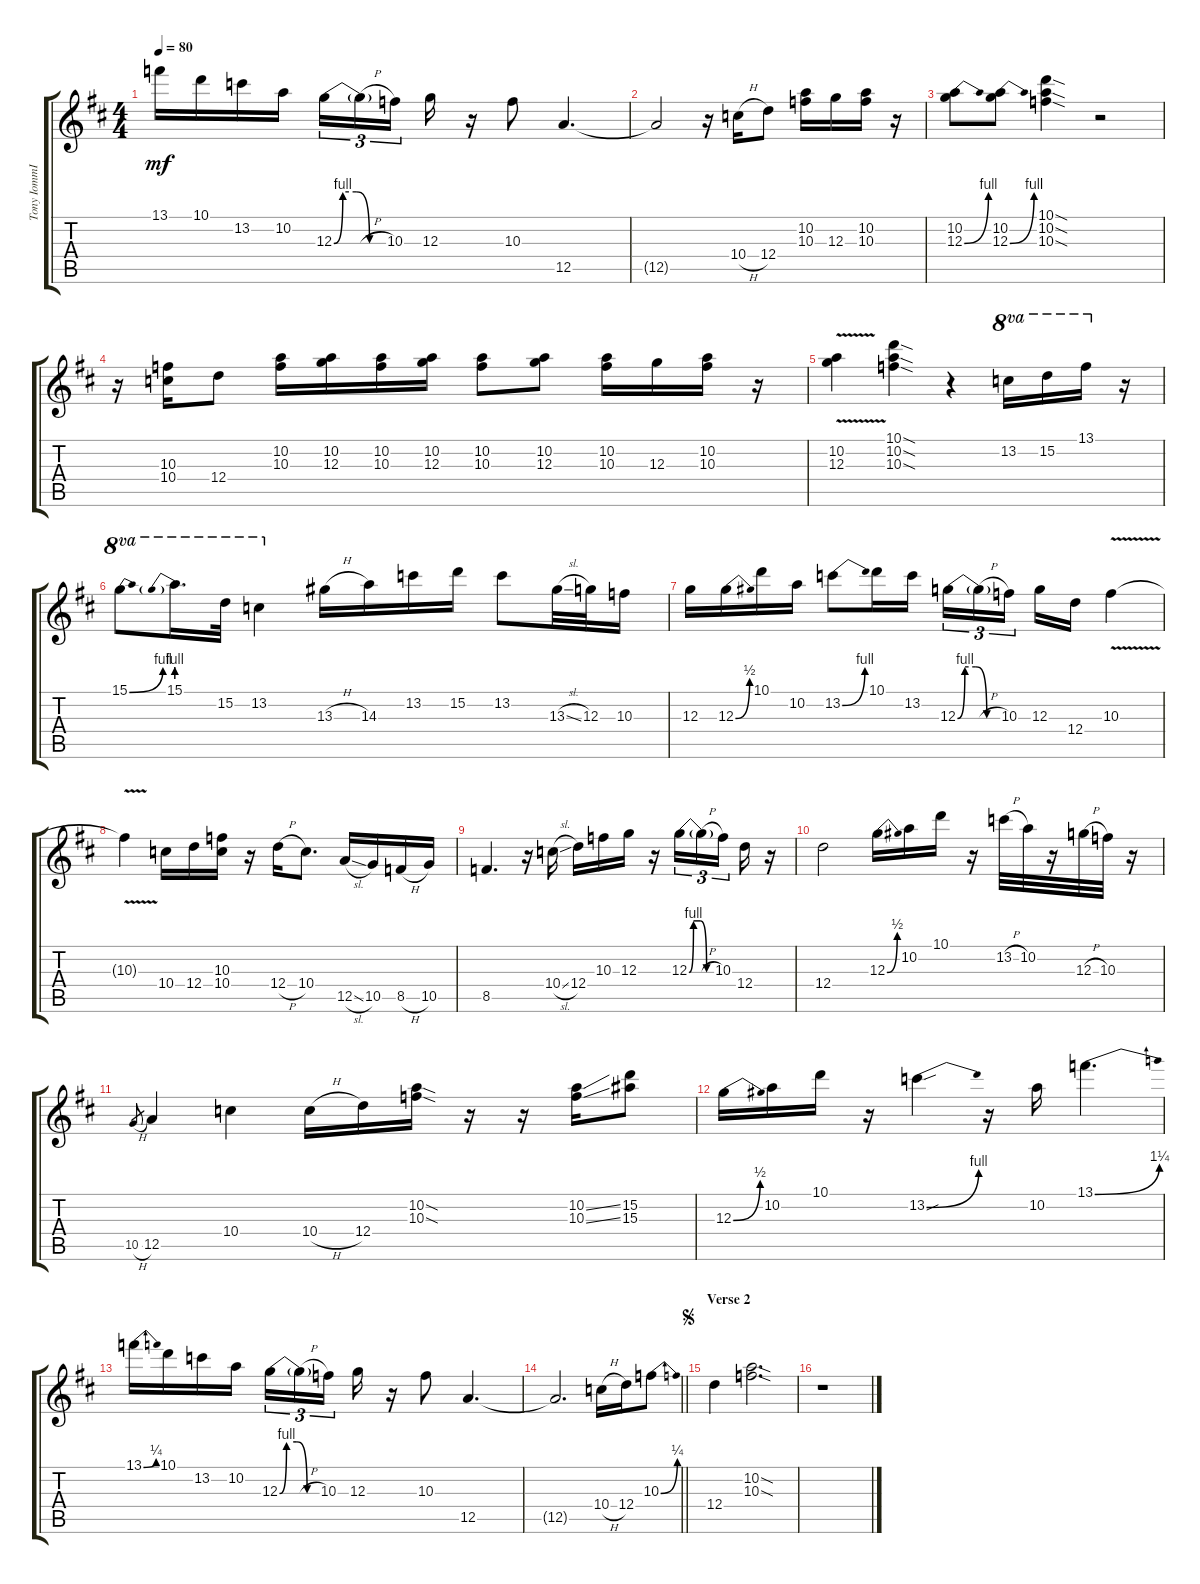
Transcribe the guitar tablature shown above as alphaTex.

\track ("Tony IommI Distortion (Lead II)" "Tony IommI") {instrument distortionguitar}
\staff {score tabs}
\tuning (E4 B3 G3 D3 A2 E2) {hide}
\ts (4 4)
\tempo 80
\clef g2
\ks d
13.1.16{dy mf} 10.1.16 13.2.16 10.2.16 12.3{be (custom 0 0 10 4 25 4 40 0 60 0)}.16{tu (3 2)} 12.3{h t}.16{tu (3 2)} 10.3.16{tu (3 2) beam splitsecondary} 12.3.16 r.16 10.3.8 12.5.4{d} |
12.5{t}.2 r.16 10.4{h}.16 12.4.8 (10.2 10.3).16 12.3.16 (10.2 10.3).16 r.16 |
(10.2 12.3{be (bend 0 0 60 4)}).8 (10.2 12.3{be (bend 0 0 60 4)}).8 (10.1{sod} 10.2{sod} 10.3{sod}).4 r.2 |
r.16 (10.3 10.4).16 12.4.8 (10.2 10.3).16 (10.2 12.3).16 (10.2 10.3).16 (10.2 12.3).16 (10.2 10.3).8 (10.2 12.3).8 (10.2 10.3).16 12.3.16 (10.2 10.3).16 r.16 |
(10.2{v} 12.3{v}).4 (10.1{sod} 10.2{sod} 10.3{sod}).4 r.4 13.2.16{ot 8va} 15.2.16{ot 8va} 13.1.16{ot 8va} r.16 |
15.1{be (bend 0 0 60 4)}.8{ot 8va} 15.1{be (prebend 0 4 60 4)}.16{d ot 8va} 15.2.32{ot 8va} 13.2.4{ot 8va} 13.3{h}.16 14.3.16 13.2.16 15.2.16 13.2.8 13.3{sl}.32 12.3.32 10.3.16 |
12.3.16 12.3{be (bend 0 0 60 2)}.16 10.1.16 10.2.16 13.2{be (bend 0 0 60 4)}.8 10.1.16 13.2.16 12.3{be (custom 0 0 10 4 25 4 40 0 60 0)}.16{tu (3 2)} 12.3{h t}.16{tu (3 2)} 10.3.16{tu (3 2) beam splitsecondary} 12.3.16 12.4.16 10.3{v}.4 |
10.3{v t}.4 10.4.16 12.4.16 (10.3 10.4).16 r.16 12.4{h}.16 10.4.8{d} 12.5{sl}.16 10.5.16 8.5{h}.16 10.5.16 |
8.5.4{d} r.16 10.4{sl}.16 12.4.16 10.3.16 12.3.16 r.16 12.3{be (custom 0 0 10 4 25 4 40 0 60 0)}.16{tu (3 2)} 12.3{h t}.16{tu (3 2)} 10.3.16{tu (3 2) beam splitsecondary} 12.4.16 r.16 |
12.4.2 12.3{be (bend 0 0 60 2)}.16 10.2.16 10.1.16 r.16 13.2{h}.32 10.2.32 r.16 12.3{h}.32 10.3.32 r.16 |
10.5{h}.8{gr} 12.5.4 10.4.4 10.4{h}.16 12.4.16 (10.2{sod} 10.3{sod}).16 r.16 r.16 (10.2{ss} 10.3{ss}).16 (15.2 15.3).8 |
12.3{be (bend 0 0 60 2)}.16 10.2.16 10.1.16 r.16 13.2{be (bend 0 0 60 4) sou}.4 r.16 10.2.16 13.1{be (bend 0 0 60 5)}.4{d} |
13.1{be (bend 0 0 60 1)}.16 10.1.16 13.2.16 10.2.16 12.3{be (custom 0 0 10 4 25 4 40 0 60 0)}.16{tu (3 2)} 12.3{h t}.16{tu (3 2)} 10.3.16{tu (3 2) beam splitsecondary} 12.3.16 r.16 10.3.8 12.5.4{d} |
\barLineRight lightlight
12.5{t}.2{d} 10.4{h}.16 12.4.16 10.3{be (bend 0 0 60 1)}.8 |
\section ("" "Verse 2")
\jump segno
12.4.4 (10.2{sod} 10.3{sod}).2{d} |
r.1
